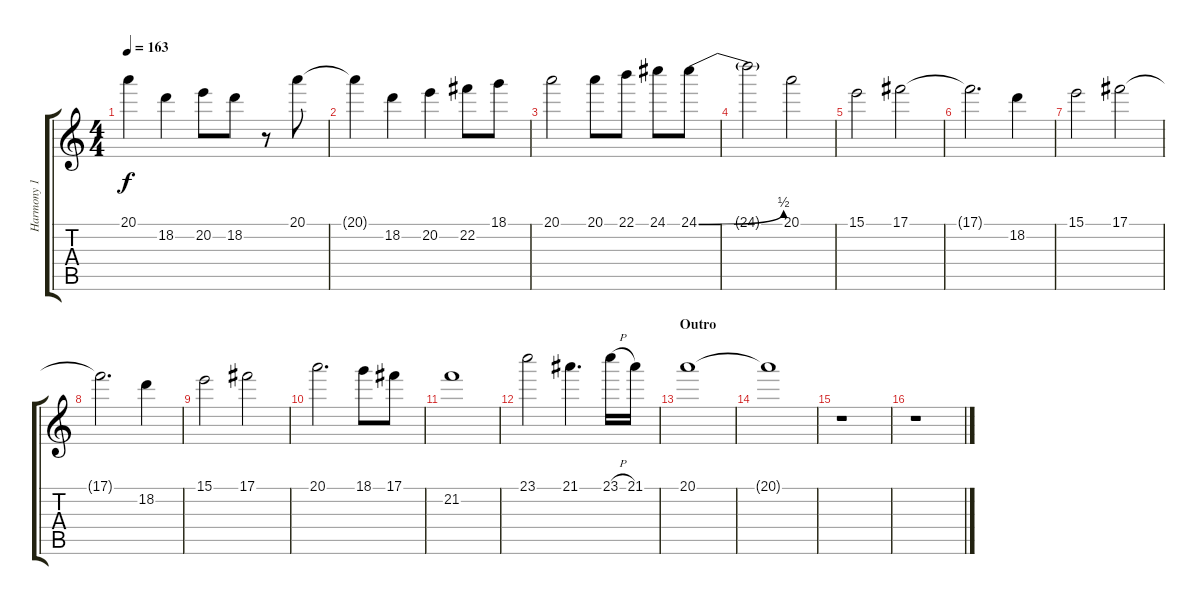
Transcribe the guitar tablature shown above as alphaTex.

\track ("Harmony 1" "Harmony 1") {instrument overdrivenguitar}
\staff {score tabs}
\tuning (Db4 Ab3 E3 B2 Gb2 B1) {hide}
\ts (4 4)
\tempo 163
\clef g2
\ks aminor
20.1.4{dy f} 18.2.4 20.2.8 18.2.8 r.8 20.1.8 |
20.1{t}.4 18.2.4 20.2.4 22.2.8 18.1.8 |
20.1.2 20.1.8 22.1.8 24.1.8 24.1{be (bend 0 0 60 2)}.8 |
24.1{t}.2 20.1.2 |
15.1.2 17.1.2 |
17.1{t}.2{d} 18.2.4 |
15.1.2 17.1.2 |
17.1{t}.2{d} 18.2.4 |
15.1.2 17.1.2 |
20.1.2{d} 18.1.8 17.1.8 |
21.2.1 |
23.1.2 21.1.4{d} 23.1{h}.16 21.1.16 |
\section ("" "Outro")
20.1.1 |
20.1{t}.1 |
r.1 |
r.1
